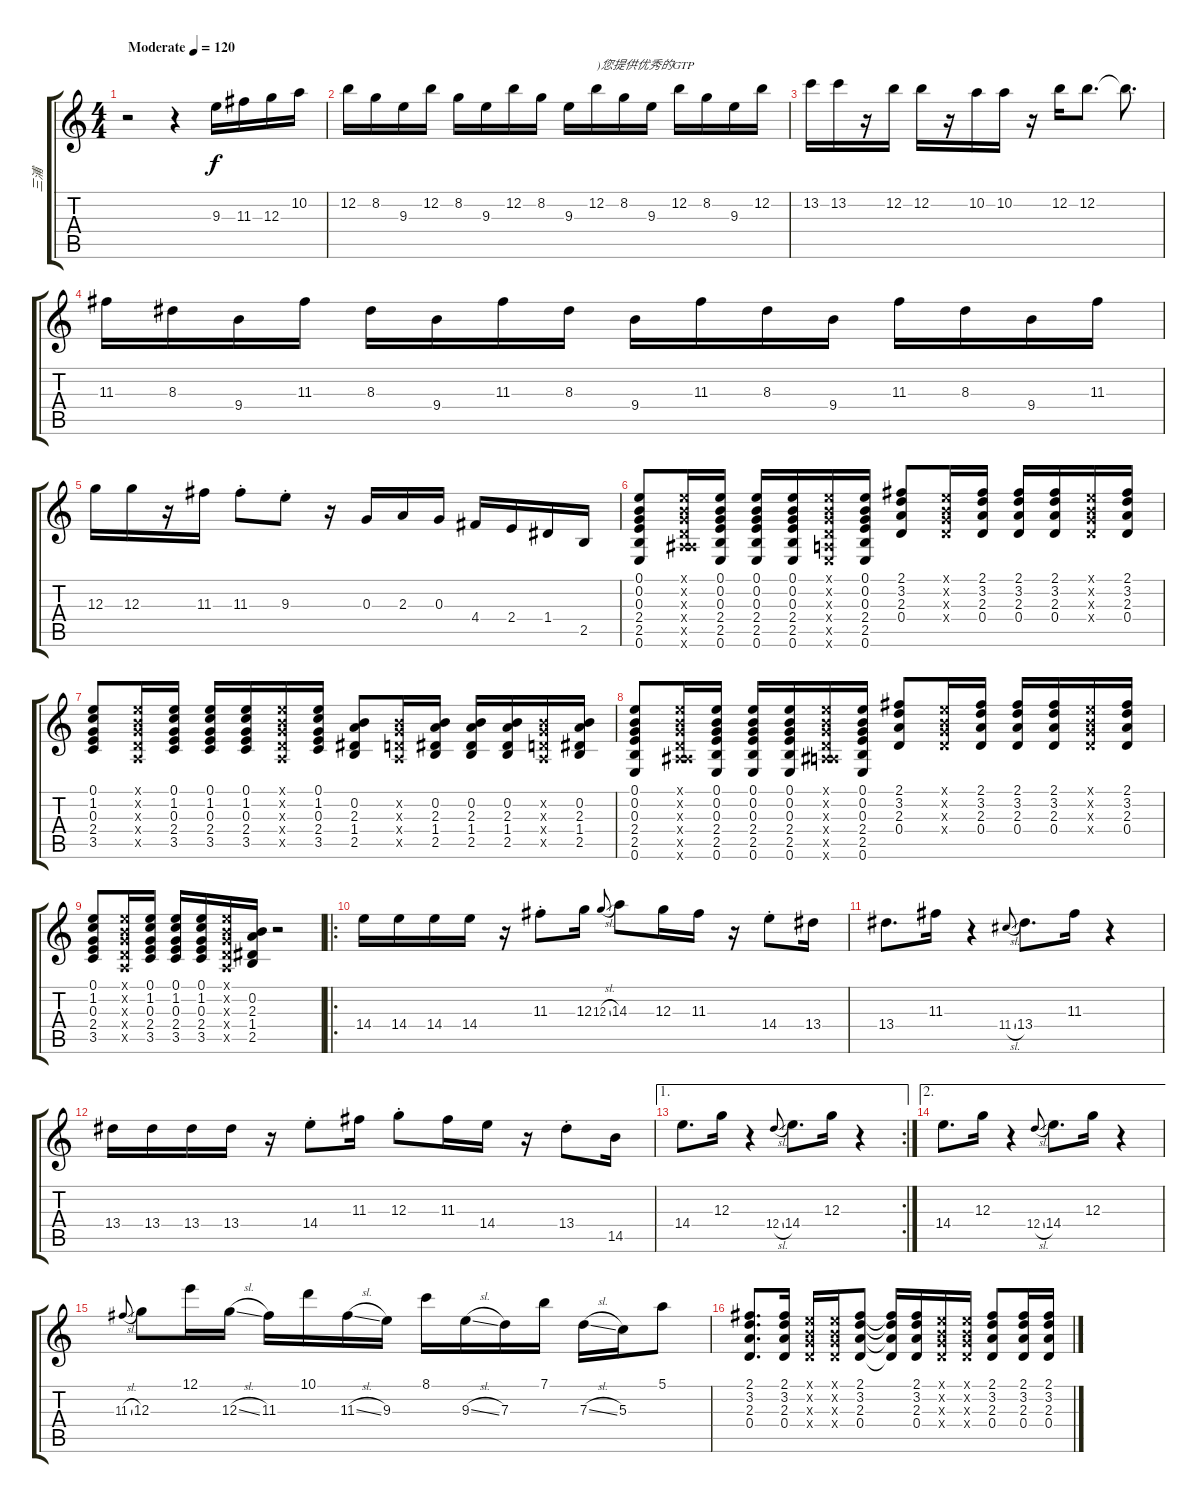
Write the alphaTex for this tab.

\track ("三浦" "三浦") {instrument acousticguitarsteel}
\staff {score tabs}
\tuning (E4 B3 G3 D3 A2 E2) {hide}
\ts (4 4)
\tempo (120 "Moderate")
\clef g2
\ks c
r.2{dy f volume 16 instrument acousticguitarsteel} r.4 9.3.16 11.3.16 12.3.16 10.2.16 |
12.2.16 8.2.16 9.3.16 12.2.16 8.2.16 9.3.16 12.2.16 8.2.16 9.3.16 12.2.16{txt ")您提供优秀的GTP"} 8.2.16 9.3.16 12.2.16 8.2.16 9.3.16 12.2.16 |
13.2.16 13.2.16 r.16 12.2.16 12.2.16 r.16 10.2.16 10.2.16 r.16 12.2.16 12.2.8{d} 12.2{t}.8{d} |
11.3.16 8.3.16 9.4.16 11.3.16 8.3.16 9.4.16 11.3.16 8.3.16 9.4.16 11.3.16 8.3.16 9.4.16 11.3.16 8.3.16 9.4.16 11.3.16 |
12.3.16 12.3.16 r.16 11.3.16 11.3{st}.8 9.3{st}.8 r.16 0.3.16 2.3.16 0.3.16 4.4.16 2.4.16 1.4.16 2.5.16 |
(0.1 0.2 0.3 2.4 2.5 0.6).8 (0.1{x} 0.2{x} 0.3{x} 0.4{x} 0.5{x} 6.6{x}).16 (0.1 0.2 0.3 2.4 2.5 0.6).16 (0.1 0.2 0.3 2.4 2.5 0.6).16 (0.1 0.2 0.3 2.4 2.5 0.6).16 (0.1{x} 0.2{x} 0.3{x} 0.4{x} 0.5{x} 0.6{x}).16 (0.1 0.2 0.3 2.4 2.5 0.6).16 (2.1 3.2 2.3 0.4).8 (0.1{x} 0.2{x} 0.3{x} 0.4{x}).16 (2.1 3.2 2.3 0.4).16 (2.1 3.2 2.3 0.4).16 (2.1 3.2 2.3 0.4).16 (0.1{x} 0.2{x} 0.3{x} 0.4{x}).16 (2.1 3.2 2.3 0.4).16 |
(0.1 1.2 0.3 2.4 3.5).8 (0.1{x} 0.2{x} 0.3{x} 0.4{x} 0.5{x}).16 (0.1 1.2 0.3 2.4 3.5).16 (0.1 1.2 0.3 2.4 3.5).16 (0.1 1.2 0.3 2.4 3.5).16 (0.1{x} 0.2{x} 0.3{x} 0.4{x} 0.5{x}).16 (0.1 1.2 0.3 2.4 3.5).16 (0.2 2.3 1.4 2.5).8 (0.2{x} 0.3{x} 0.4{x} 0.5{x}).16 (0.2 2.3 1.4 2.5).16 (0.2 2.3 1.4 2.5).16 (0.2 2.3 1.4 2.5).16 (0.2{x} 0.3{x} 0.4{x} 0.5{x}).16 (0.2 2.3 1.4 2.5).16 |
(0.1 0.2 0.3 2.4 2.5 0.6).8 (0.1{x} 0.2{x} 0.3{x} 0.4{x} 0.5{x} 6.6{x}).16 (0.1 0.2 0.3 2.4 2.5 0.6).16 (0.1 0.2 0.3 2.4 2.5 0.6).16 (0.1 0.2 0.3 2.4 2.5 0.6).16 (0.1{x} 0.2{x} 0.3{x} 0.4{x} 0.5{x} 6.6{x}).16 (0.1 0.2 0.3 2.4 2.5 0.6).16 (2.1 3.2 2.3 0.4).8 (0.1{x} 0.2{x} 0.3{x} 0.4{x}).16 (2.1 3.2 2.3 0.4).16 (2.1 3.2 2.3 0.4).16 (2.1 3.2 2.3 0.4).16 (0.1{x} 0.2{x} 0.3{x} 0.4{x}).16 (2.1 3.2 2.3 0.4).16 |
(0.1 1.2 0.3 2.4 3.5).8 (0.1{x} 0.2{x} 0.3{x} 0.4{x} 0.5{x}).16 (0.1 1.2 0.3 2.4 3.5).16 (0.1 1.2 0.3 2.4 3.5).16 (0.1 1.2 0.3 2.4 3.5).16 (0.1{x} 0.2{x} 0.3{x} 0.4{x} 0.5{x}).16 (0.2 2.3 1.4 2.5).16 r.2 |
\ro
14.4.16 14.4.16 14.4.16 14.4.16 r.16 11.3{st}.8 12.3.16 12.3{sl}.8{gr onbeat} 14.3.8 12.3.16 11.3.16 r.16 14.4{st}.8 13.4.16 |
13.4.8{d} 11.3.16 r.4 11.4{sl}.8{gr onbeat} 13.4.8{d} 11.3.16 r.4 |
13.4.16 13.4.16 13.4.16 13.4.16 r.16 14.4{st}.8 11.3.16 12.3{st}.8 11.3.16 14.4.16 r.16 13.4{st}.8 14.5.16 |
\ae 1
\rc 2
14.4.8{d} 12.3.16 r.4 12.4{sl}.8{gr onbeat} 14.4.8{d} 12.3.16 r.4 |
\ae 2
14.4.8{d} 12.3.16 r.4 12.4{sl}.8{gr onbeat} 14.4.8{d} 12.3.16 r.4 |
11.3{sl}.8{gr onbeat} 12.3.8 12.1.16 12.3{sl}.16 11.3.16 10.1.16 11.3{sl}.16 9.3.16 8.1.16 9.3{sl}.16 7.3.16 7.1.16 7.3{sl}.16 5.3.16 5.1.8 |
(2.1 3.2 2.3 0.4).8{d volume 10} (2.1 3.2 2.3 0.4).16 (0.1{x} 0.2{x} 0.3{x} 0.4{x}).16 (0.1{x} 0.2{x} 0.3{x} 0.4{x}).16 (2.1 3.2 2.3 0.4).8 (2.1{t} 3.2{t} 2.3{t} 0.4{t}).16 (2.1 3.2 2.3 0.4).16 (0.1{x} 0.2{x} 0.3{x} 0.4{x}).16 (0.1{x} 0.2{x} 0.3{x} 0.4{x}).16 (2.1 3.2 2.3 0.4).8 (2.1 3.2 2.3 0.4).16 (2.1 3.2 2.3 0.4).16
